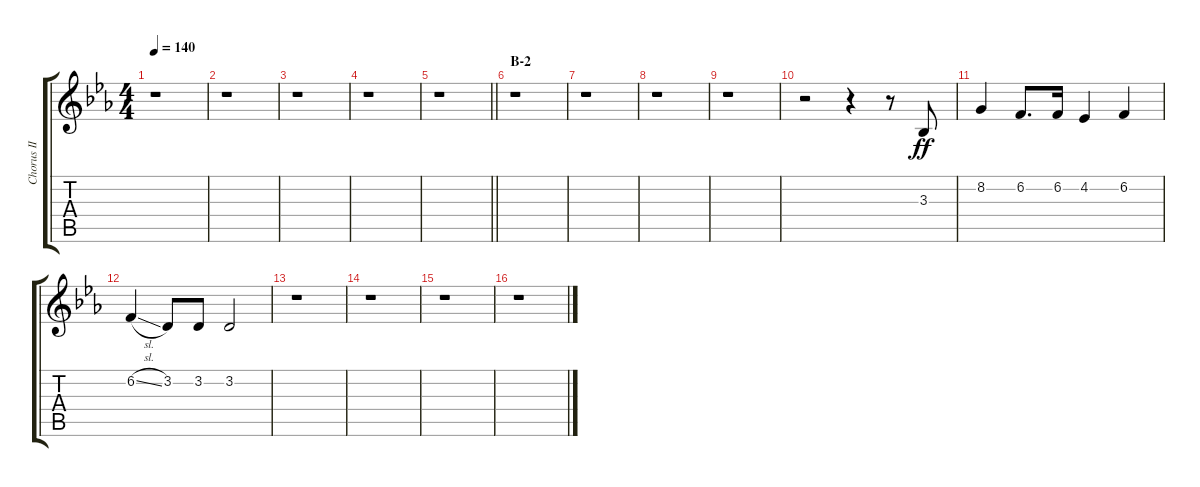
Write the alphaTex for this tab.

\track ("Chorus II" "Chorus II") {instrument voiceoohs}
\staff {score tabs}
\tuning (E4 B3 G3 D3 A2 E2) {hide}
\ts (4 4)
\tempo 140
\clef g2
\ks eb
r.1{dy ff} |
r.1 |
r.1 |
r.1 |
\barLineRight lightlight
r.1 |
\section ("" "B-2")
r.1 |
r.1 |
r.1 |
r.1 |
r.2 r.4 r.8 3.3.8 |
8.2.4 6.2.8{d} 6.2.16 4.2.4 6.2.4 |
6.2{sl}.4 3.2.8 3.2.8 3.2.2 |
r.1 |
r.1 |
r.1 |
r.1
